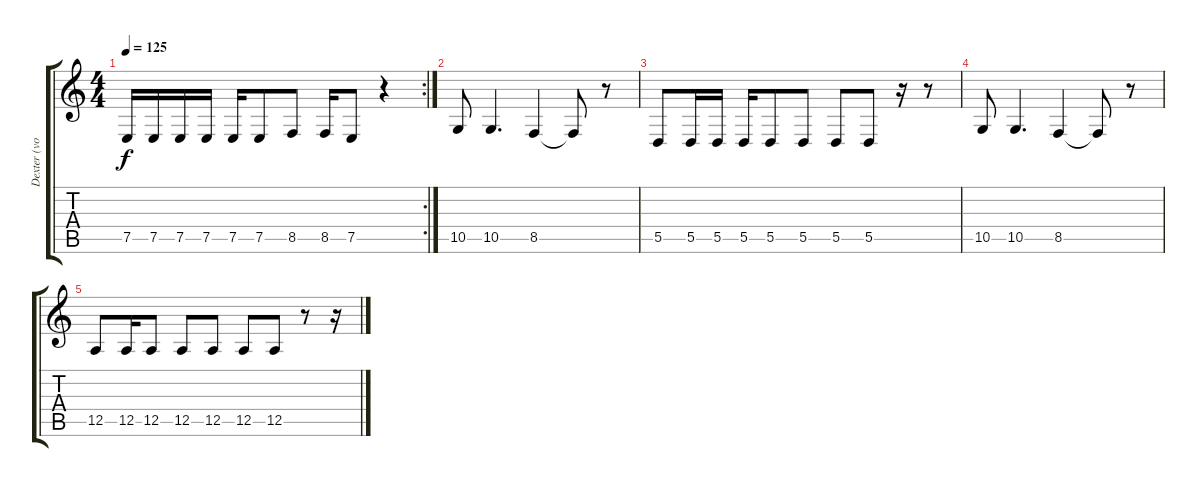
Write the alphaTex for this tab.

\track ("Dexter (voix)" "Dexter (vo") {instrument choiraahs}
\staff {score tabs}
\tuning (E4 B3 G3 D3 A2 E2) {hide}
\rc 2
\ts (4 4)
\tempo 125
\clef g2
\ks c
7.5.16{dy f} 7.5.16 7.5.16 7.5.16 7.5.16 7.5.8 8.5.8 8.5.16 7.5.8 r.4 |
10.5.8 10.5.4{d} 8.5.4 8.5{t}.8 r.8 |
5.5.8 5.5.16 5.5.16 5.5.16 5.5.8 5.5.8 5.5.8 5.5.8 r.16 r.8 |
10.5.8 10.5.4{d} 8.5.4 8.5{t}.8 r.8 |
12.5.8 12.5.16 12.5.8 12.5.8 12.5.8 12.5.8 12.5.8 r.8 r.16
